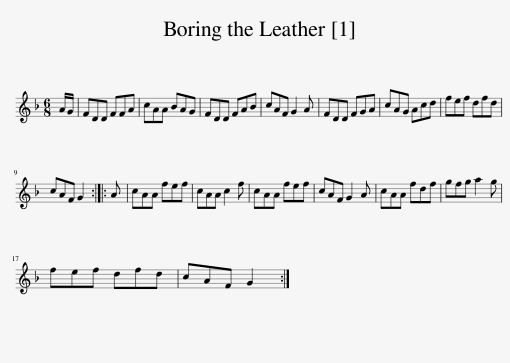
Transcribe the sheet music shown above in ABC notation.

X:1
L:1/8
M:6/8
I:linebreak $
K:Dmin
V:1 treble
V:1
 A/G/ | FDD FFA | cAA BAG | FDD FAB | cAF G2 A | %5
 FDD FGA | cAG Acd | fef dfd |$ cAF G2 :: A | %10
 cAA fef | cAA c2 f | cAA fef | cAF G2 A | cAA fdf | %15
 gfg a2 g |$ fef dfd | cAF G2 :| %18
